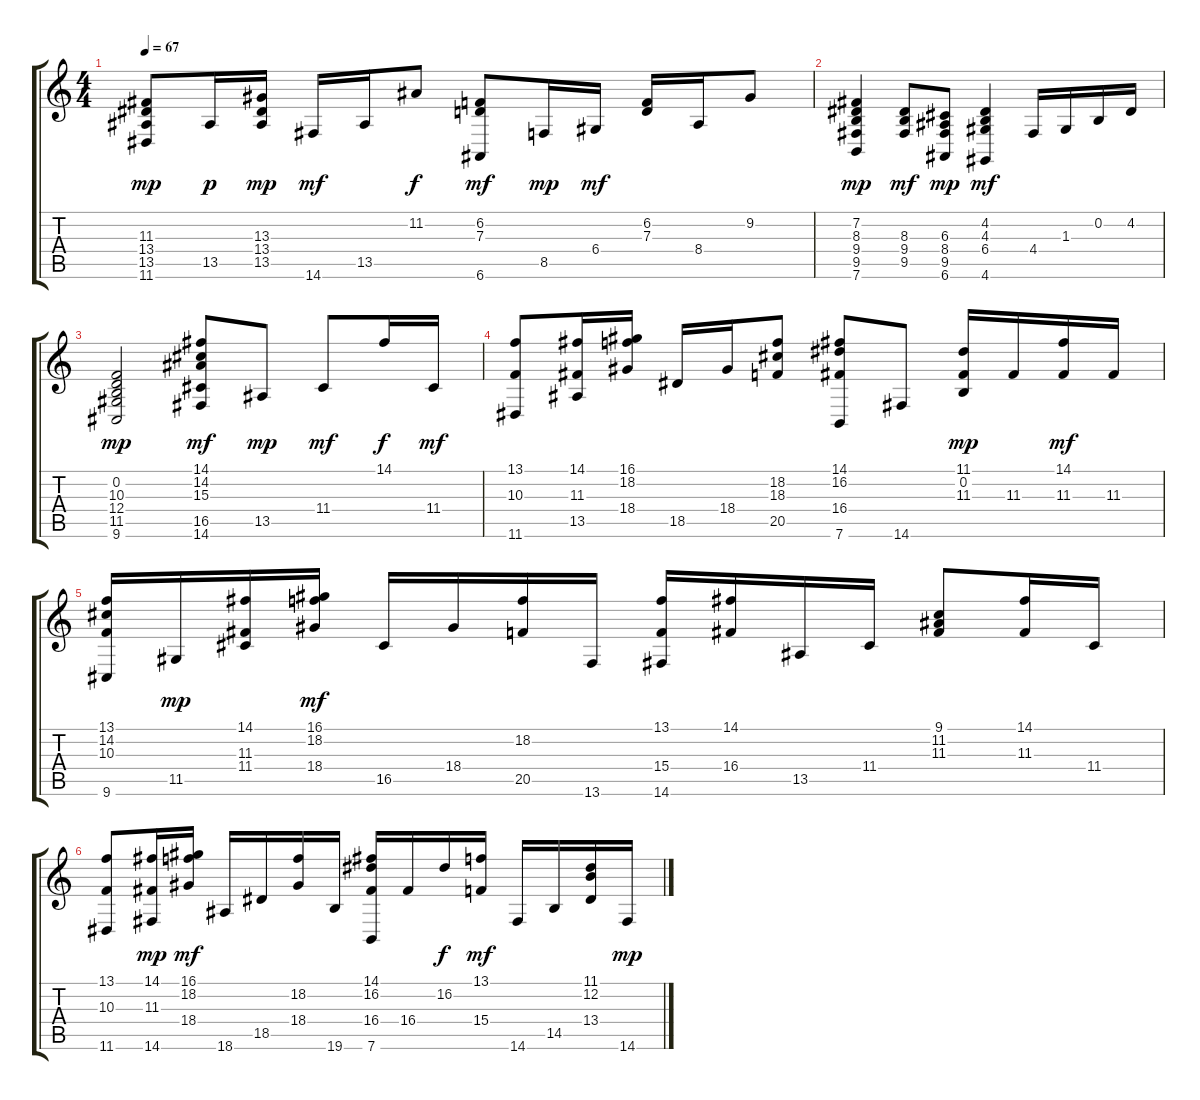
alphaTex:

\track "" {instrument acousticgrandpiano}
\staff {score tabs}
\tuning (E4 B3 G3 D3 A2 E2) {hide}
\ts (4 4)
\tempo 67
\clef g2
\ks c
(11.3 13.4 13.5 11.6).8{dy mp} 13.5.16{dy p} (13.3 13.4 13.5).16{dy mp} 14.6.16{dy mf} 13.5.16 11.2.8{dy f} (6.2 7.3 6.6).8{dy mf} 8.5.16{dy mp} 6.4.16{dy mf} (6.2 7.3).16 8.4.16 9.2.8 |
(7.2 8.3 9.4 9.5 7.6).4{dy mp} (8.3 9.4 9.5).8{dy mf} (6.3 8.4 9.5 6.6).8{dy mp} (4.2 4.3 6.4 4.6).4{dy mf} 4.4.16 1.3.16 0.2.16 4.2.16 |
(0.2 10.3 12.4 11.5 9.6).2{dy mp} (14.1 14.2 15.3 16.5 14.6).8{dy mf} 13.5.8{dy mp} 11.4.8{dy mf} 14.1.16{dy f} 11.4.16{dy mf} |
(13.1 10.3 11.6).8 (14.1 11.3 13.5).16 (16.1 18.2 18.4).16 18.5.16 18.4.16 (18.2 18.3 20.5).8 (14.1 16.2 16.4 7.6).8 14.6.8 (11.1 0.2 11.3).16{dy mp} 11.3.16 (14.1 11.3).16{dy mf} 11.3.16 |
(13.1 14.2 10.3 9.6).16 11.5.16{dy mp} (14.1 11.3 11.4).16 (16.1 18.2 18.4).16{dy mf} 16.5.16 18.4.16 (18.2 20.5).16 13.6.16 (13.1 15.4 14.6).16 (14.1 16.4).16 13.5.16 11.4.16 (9.1 11.2 11.3).8 (14.1 11.3).16 11.4.16 |
(13.1 10.3 11.6).8 (14.1 11.3 14.6).16{dy mp} (16.1 18.2 18.4).16{dy mf} 18.6.16 18.5.16 (18.2 18.4).16 19.6.16 (14.1 16.2 16.4 7.6).16 16.4.16 16.2.16{dy f} (13.1 15.4).16{dy mf} 14.6.16 14.5.16 (11.1 12.2 13.4).16 14.6.16{dy mp}
